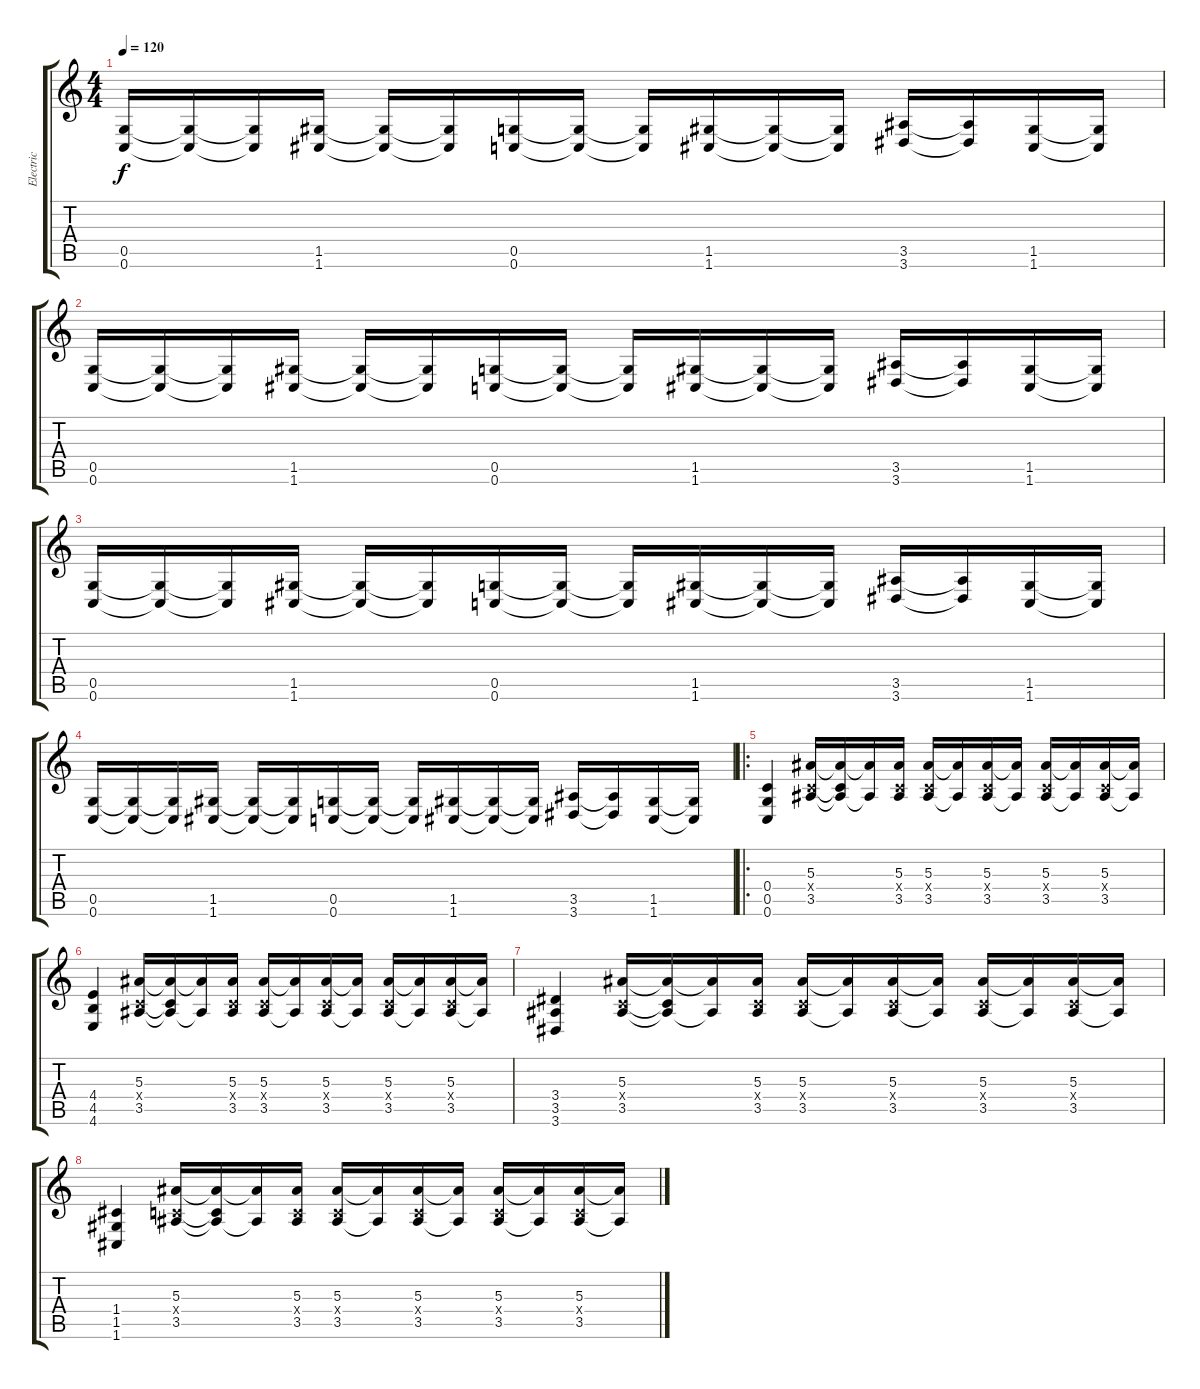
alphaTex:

\track ("Electric" "Electric") {instrument distortionguitar}
\staff {score tabs}
\tuning (D4 A3 F3 C3 G2 C2) {hide}
\ts (4 4)
\tempo 120
\clef g2
\ks c
(0.5 0.6).16{dy f} (0.5{t} 0.6{t}).16 (0.5{t} 0.6{t}).16 (1.5 1.6).16 (1.5{t} 1.6{t}).16 (1.5{t} 1.6{t}).16 (0.5 0.6).16 (0.5{t} 0.6{t}).16 (0.5{t} 0.6{t}).16 (1.5 1.6).16 (1.5{t} 1.6{t}).16 (1.5{t} 1.6{t}).16 (3.5 3.6).16 (3.5{t} 3.6{t}).16 (1.5 1.6).16 (1.5{t} 1.6{t}).16 |
(0.5 0.6).16 (0.5{t} 0.6{t}).16 (0.5{t} 0.6{t}).16 (1.5 1.6).16 (1.5{t} 1.6{t}).16 (1.5{t} 1.6{t}).16 (0.5 0.6).16 (0.5{t} 0.6{t}).16 (0.5{t} 0.6{t}).16 (1.5 1.6).16 (1.5{t} 1.6{t}).16 (1.5{t} 1.6{t}).16 (3.5 3.6).16 (3.5{t} 3.6{t}).16 (1.5 1.6).16 (1.5{t} 1.6{t}).16 |
(0.5 0.6).16 (0.5{t} 0.6{t}).16 (0.5{t} 0.6{t}).16 (1.5 1.6).16 (1.5{t} 1.6{t}).16 (1.5{t} 1.6{t}).16 (0.5 0.6).16 (0.5{t} 0.6{t}).16 (0.5{t} 0.6{t}).16 (1.5 1.6).16 (1.5{t} 1.6{t}).16 (1.5{t} 1.6{t}).16 (3.5 3.6).16 (3.5{t} 3.6{t}).16 (1.5 1.6).16 (1.5{t} 1.6{t}).16 |
(0.5 0.6).16 (0.5{t} 0.6{t}).16 (0.5{t} 0.6{t}).16 (1.5 1.6).16 (1.5{t} 1.6{t}).16 (1.5{t} 1.6{t}).16 (0.5 0.6).16 (0.5{t} 0.6{t}).16 (0.5{t} 0.6{t}).16 (1.5 1.6).16 (1.5{t} 1.6{t}).16 (1.5{t} 1.6{t}).16 (3.5 3.6).16 (3.5{t} 3.6{t}).16 (1.5 1.6).16 (1.5{t} 1.6{t}).16 |
\ro
(0.4 0.5 0.6).4 (5.3 0.4{x} 3.5).16 (5.3{t} 0.4{t} 3.5{t}).16 (5.3{t} 3.5{t}).16 (5.3 0.4{x} 3.5).16 (5.3 0.4{x} 3.5).16 (5.3{t} 3.5{t}).16 (5.3 0.4{x} 3.5).16 (5.3{t} 3.5{t}).16 (5.3 0.4{x} 3.5).16 (5.3{t} 3.5{t}).16 (5.3 0.4{x} 3.5).16 (5.3{t} 3.5{t}).16 |
(4.4 4.5 4.6).4 (5.3 0.4{x} 3.5).16 (5.3{t} 0.4{t} 3.5{t}).16 (5.3{t} 3.5{t}).16 (5.3 0.4{x} 3.5).16 (5.3 0.4{x} 3.5).16 (5.3{t} 3.5{t}).16 (5.3 0.4{x} 3.5).16 (5.3{t} 3.5{t}).16 (5.3 0.4{x} 3.5).16 (5.3{t} 3.5{t}).16 (5.3 0.4{x} 3.5).16 (5.3{t} 3.5{t}).16 |
(3.4 3.5 3.6).4 (5.3 0.4{x} 3.5).16 (5.3{t} 0.4{t} 3.5{t}).16 (5.3{t} 3.5{t}).16 (5.3 0.4{x} 3.5).16 (5.3 0.4{x} 3.5).16 (5.3{t} 3.5{t}).16 (5.3 0.4{x} 3.5).16 (5.3{t} 3.5{t}).16 (5.3 0.4{x} 3.5).16 (5.3{t} 3.5{t}).16 (5.3 0.4{x} 3.5).16 (5.3{t} 3.5{t}).16 |
(1.4 1.5 1.6).4 (5.3 0.4{x} 3.5).16 (5.3{t} 0.4{t} 3.5{t}).16 (5.3{t} 3.5{t}).16 (5.3 0.4{x} 3.5).16 (5.3 0.4{x} 3.5).16 (5.3{t} 3.5{t}).16 (5.3 0.4{x} 3.5).16 (5.3{t} 3.5{t}).16 (5.3 0.4{x} 3.5).16 (5.3{t} 3.5{t}).16 (5.3 0.4{x} 3.5).16 (5.3{t} 3.5{t}).16
